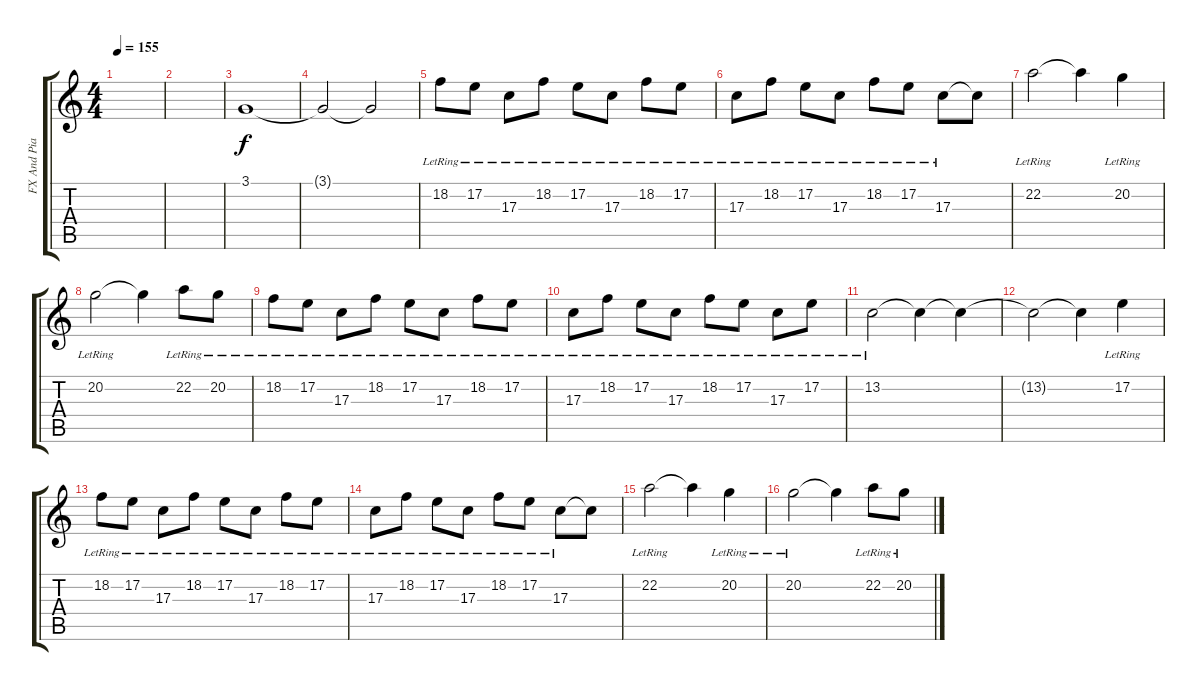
\track ("FX And Piano" "FX And Pia") {instrument synthstrings1}
\staff {score tabs}
\tuning (E4 B3 G3 D3 A2 E2) {hide}
\ts (4 4)
\tempo 155
\clef g2
\ks c
|
|
3.1.1 |
3.1{t}.2 3.1{t}.2 |
18.2{lr}.8{volume 15 balance 4 instrument acousticgrandpiano} 17.2{lr}.8 17.3{lr}.8 18.2{lr}.8 17.2{lr}.8 17.3{lr}.8 18.2{lr}.8 17.2{lr}.8 |
17.3{lr}.8 18.2{lr}.8 17.2{lr}.8 17.3{lr}.8 18.2{lr}.8 17.2{lr}.8 17.3{lr}.8 17.3{t}.8 |
22.2{lr}.2 22.2{t}.4 20.2{lr}.4 |
20.2{lr}.2 20.2{t}.4 22.2{lr}.8 20.2{lr}.8 |
18.2{lr}.8 17.2{lr}.8 17.3{lr}.8 18.2{lr}.8 17.2{lr}.8 17.3{lr}.8 18.2{lr}.8 17.2{lr}.8 |
17.3{lr}.8 18.2{lr}.8 17.2{lr}.8 17.3{lr}.8 18.2{lr}.8 17.2{lr}.8 17.3{lr}.8 17.2{lr}.8 |
13.2{lr}.2 13.2{t}.4 13.2{t}.4 |
13.2{t}.2 13.2{t}.4 17.2{lr}.4 |
18.2{lr}.8 17.2{lr}.8 17.3{lr}.8 18.2{lr}.8 17.2{lr}.8 17.3{lr}.8 18.2{lr}.8 17.2{lr}.8 |
17.3{lr}.8 18.2{lr}.8 17.2{lr}.8 17.3{lr}.8 18.2{lr}.8 17.2{lr}.8 17.3{lr}.8 17.3{t}.8 |
22.2{lr}.2 22.2{t}.4 20.2{lr}.4 |
20.2{lr}.2 20.2{t}.4 22.2{lr}.8 20.2{lr}.8
